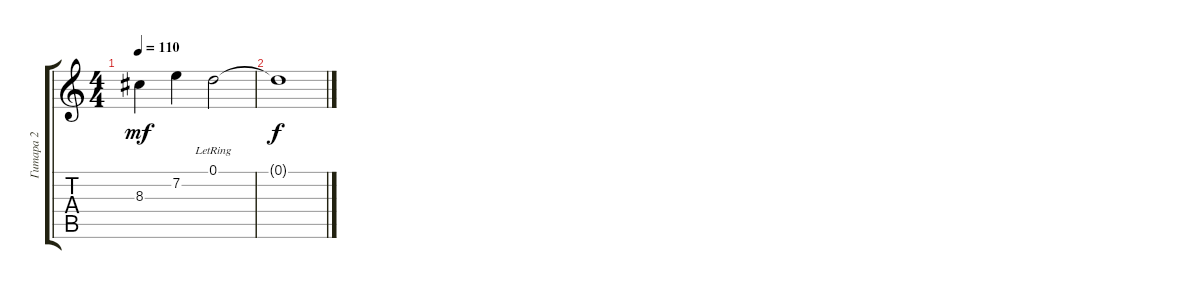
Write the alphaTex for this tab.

\track ("Гитара 2" "Гитара 2") {instrument acousticguitarsteel}
\staff {score tabs}
\tuning (D4 A3 F3 C3 G2 D2) {hide}
\ts (4 4)
\tempo 110
\clef g2
\ks c
8.3.4{dy mf} 7.2.4 0.1{lr}.2 |
0.1{t}.1{dy f}
